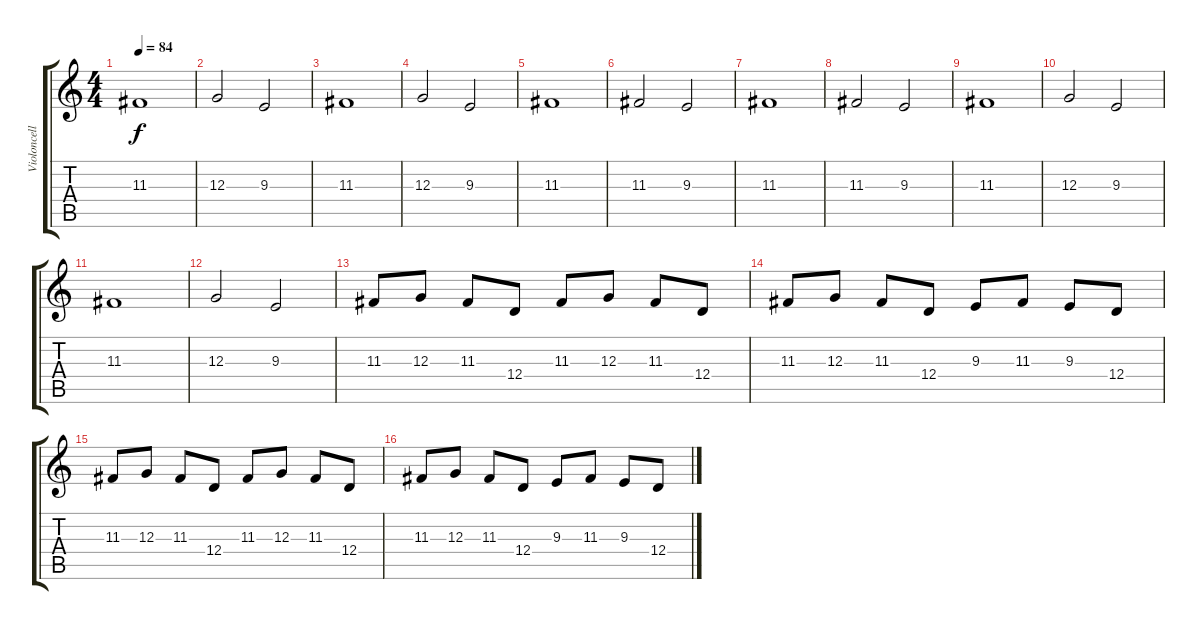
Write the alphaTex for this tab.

\track ("Violoncelle" "Violoncell") {instrument cello}
\staff {score tabs}
\tuning (E4 B3 G3 D3 A2 D2) {hide}
\ts (4 4)
\tempo 84
\clef g2
\ks c
11.3.1{dy f} |
12.3.2 9.3.2 |
11.3.1 |
12.3.2 9.3.2 |
11.3.1 |
11.3.2 9.3.2 |
11.3.1 |
11.3.2 9.3.2 |
11.3.1 |
12.3.2 9.3.2 |
11.3.1 |
12.3.2 9.3.2 |
11.3.8 12.3.8 11.3.8 12.4.8 11.3.8 12.3.8 11.3.8 12.4.8 |
11.3.8 12.3.8 11.3.8 12.4.8 9.3.8 11.3.8 9.3.8 12.4.8 |
11.3.8 12.3.8 11.3.8 12.4.8 11.3.8 12.3.8 11.3.8 12.4.8 |
11.3.8 12.3.8 11.3.8 12.4.8 9.3.8 11.3.8 9.3.8 12.4.8
